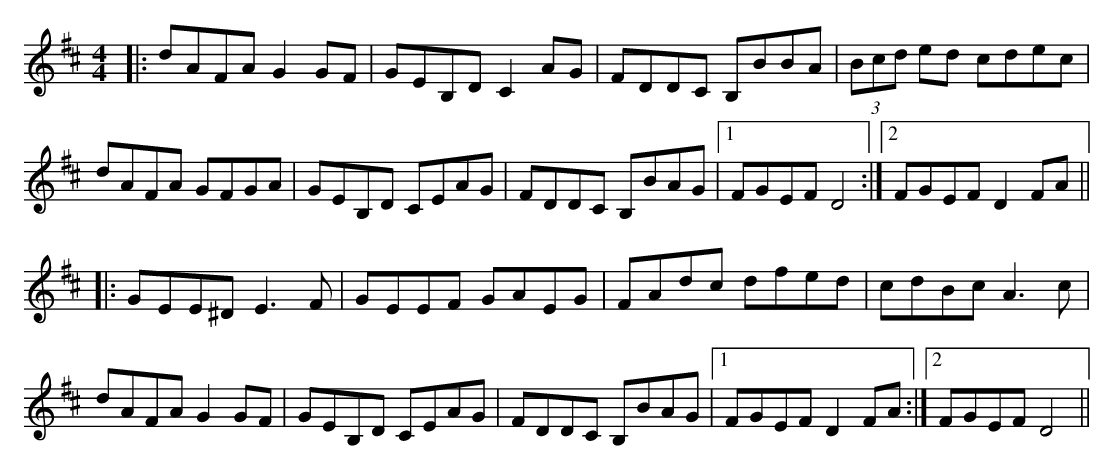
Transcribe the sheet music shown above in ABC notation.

X:1
M:4/4
K:D
|:dAFA G2GF|GEB,D C2AG|FDDC B,BBA|(3Bcd ed cdec|
dAFA GFGA|GEB,D CEAG|FDDC B,BAG|1 FGEF D4:|2 FGEF D2 FA||
|:GEE^D E3F|GEEF GAEG|FAdc dfed|cdBc A3c|
dAFA G2GF|GEB,D CEAG|FDDC B,BAG|1 FGEF D2 FA:|2 FGEF D4||
